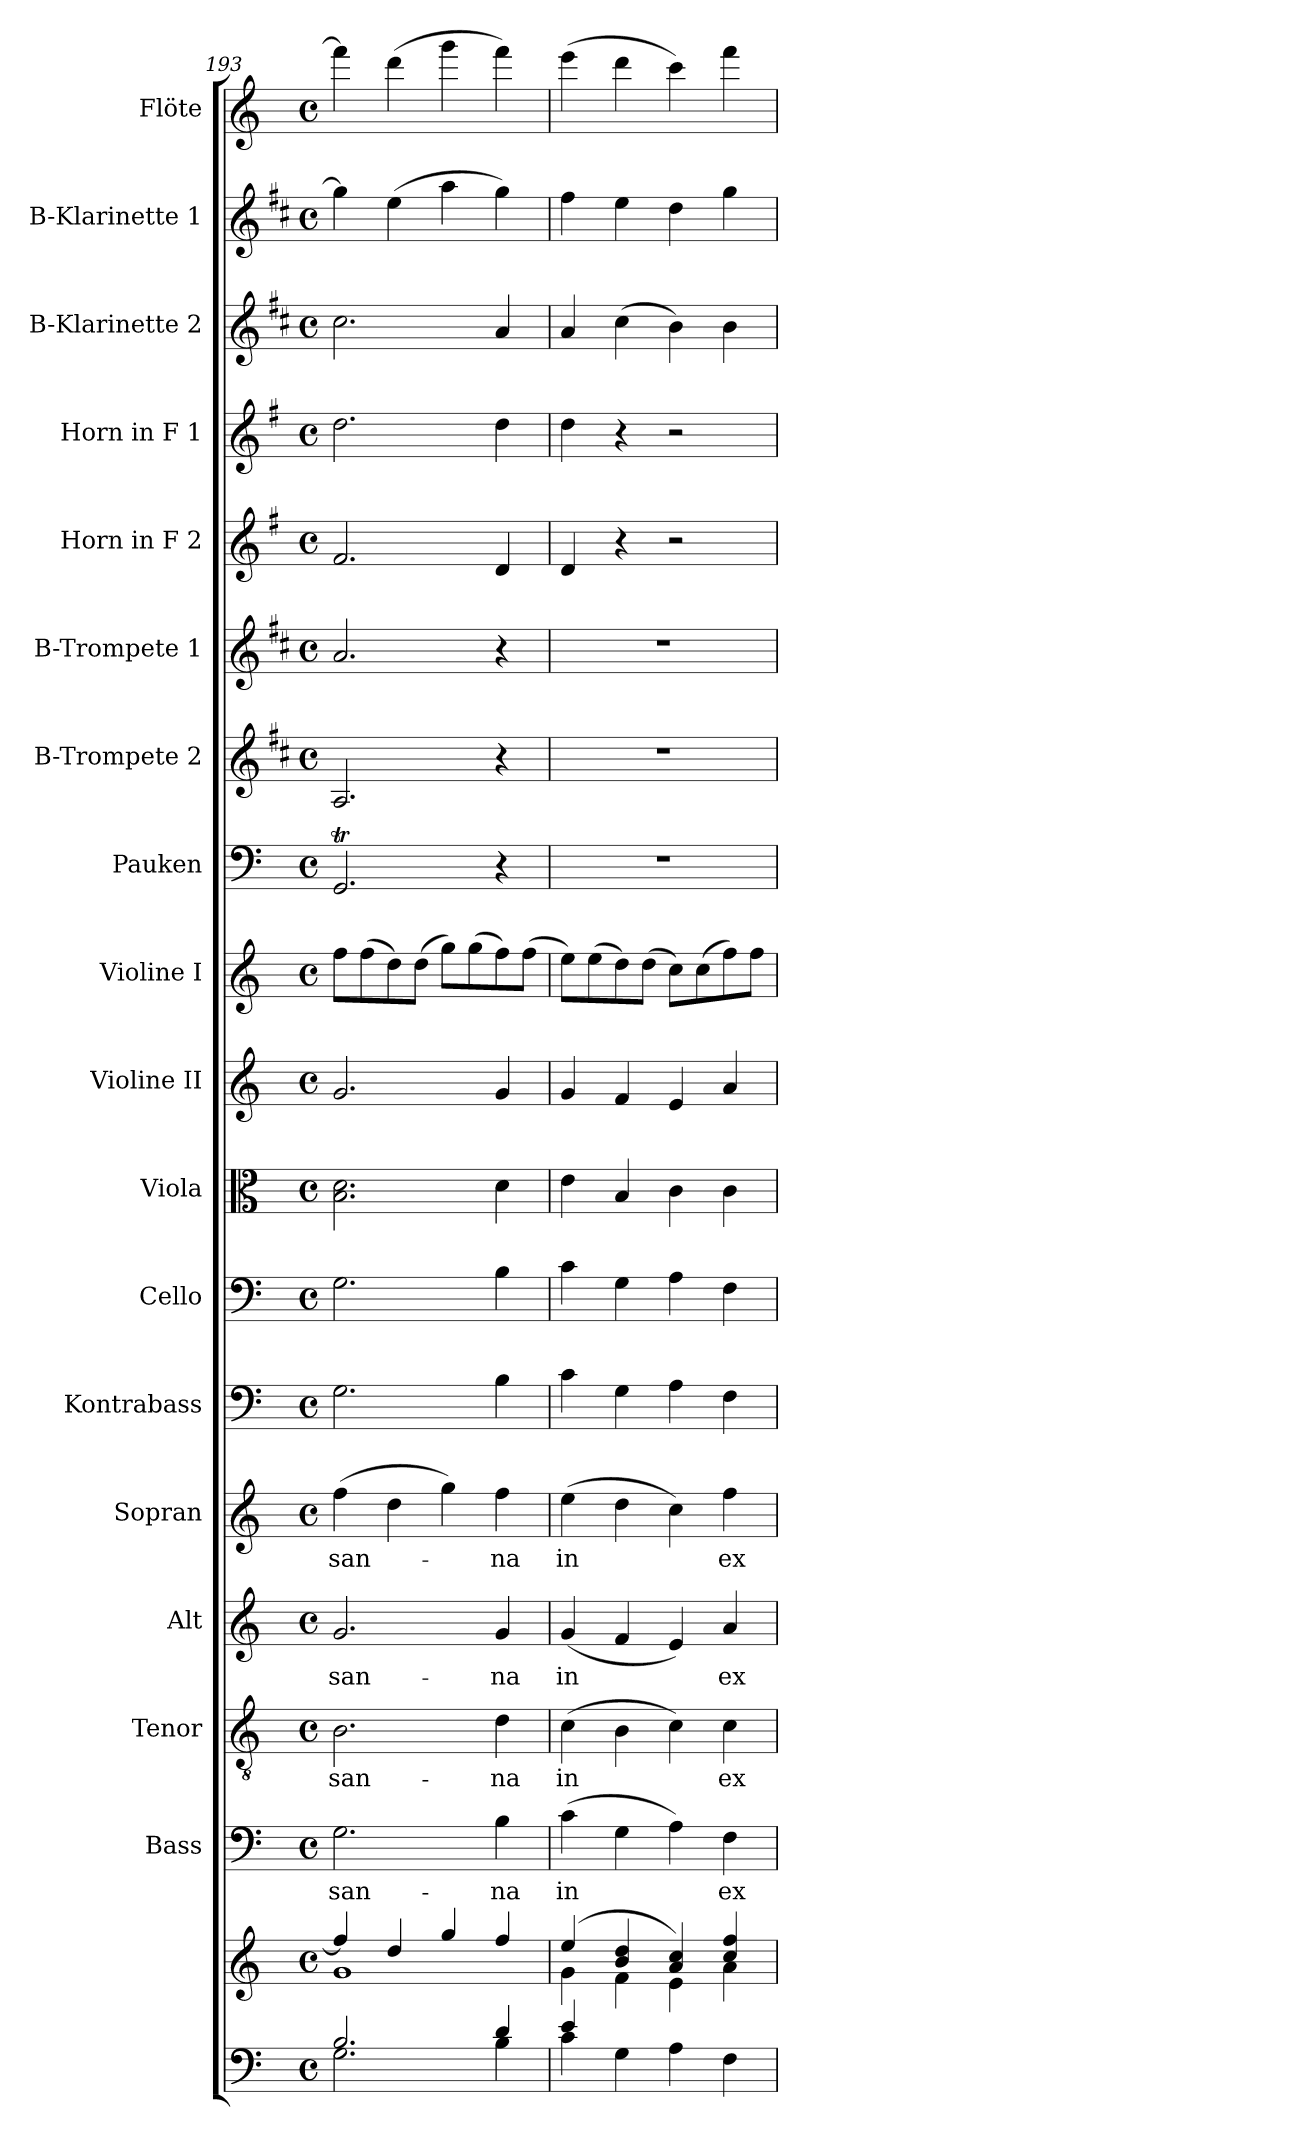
**kern	**kern	**kern	**text	**kern	**text	**kern	**text	**kern	**text	**kern	**kern	**kern	**kern	**kern	**kern	**kern	**kern	**kern	**kern	**kern	**kern	**kern
*part18	*part18	*part17	*part17	*part16	*part16	*part15	*part15	*part14	*part14	*part13	*part12	*part11	*part10	*part9	*part8	*part7	*part6	*part5	*part4	*part3	*part2	*part1
*staff19	*staff18	*staff17	*staff17	*staff16	*staff16	*staff15	*staff15	*staff14	*staff14	*staff13	*staff12	*staff11	*staff10	*staff9	*staff8	*staff7	*staff6	*staff5	*staff4	*staff3	*staff2	*staff1
*	*	*I"Bass	*	*I"Tenor	*	*I"Alt	*	*I"Sopran	*	*I"Kontrabass	*I"Cello	*I"Viola	*I"Violine II	*I"Violine I	*I"Pauken	*I"B-Trompete 2	*I"B-Trompete 1	*I"Horn in F 2	*I"Horn in F 1	*I"B-Klarinette 2	*I"B-Klarinette 1	*I"Flöte
*	*	*I'B.	*	*I'T.	*	*I'A.	*	*I'S.	*	*I'Kb.	*	*I'Vla.	*I'Vl. II	*I'Vl. I	*I'Pk.	*I'Trp. 2	*I'Trp. 1	*	*	*I'Kl. 2	*I'Kl. 1	*I'Fl.
*clefF4	*clefG2	*clefF4	*	*clefGv2	*	*clefG2	*	*clefG2	*	*clefF4	*clefF4	*clefC3	*clefG2	*clefG2	*clefF4	*clefG2	*clefG2	*clefG2	*clefG2	*clefG2	*clefG2	*clefG2
*	*	*	*	*	*	*	*	*	*	*ITrd7c12	*	*	*	*	*	*ITrd1c2	*ITrd1c2	*ITrd4c7	*ITrd4c7	*ITrd1c2	*ITrd1c2	*
*k[]	*k[]	*k[]	*	*k[]	*	*k[]	*	*k[]	*	*k[]	*k[]	*k[]	*k[]	*k[]	*k[]	*k[]	*k[]	*k[]	*k[]	*k[]	*k[]	*k[]
*C:	*C:	*C:	*	*C:	*	*C:	*	*C:	*	*C:	*C:	*C:	*C:	*C:	*C:	*C:	*C:	*C:	*C:	*C:	*C:	*C:
*M4/4	*M4/4	*M4/4	*	*M4/4	*	*M4/4	*	*M4/4	*	*M4/4	*M4/4	*M4/4	*M4/4	*M4/4	*M4/4	*M4/4	*M4/4	*M4/4	*M4/4	*M4/4	*M4/4	*M4/4
*met(c)	*met(c)	*met(c)	*	*met(c)	*	*met(c)	*	*met(c)	*	*met(c)	*met(c)	*met(c)	*met(c)	*met(c)	*met(c)	*met(c)	*met(c)	*met(c)	*met(c)	*met(c)	*met(c)	*met(c)
=193	=193	=193	=193	=193	=193	=193	=193	=193	=193	=193	=193	=193	=193	=193	=193	=193	=193	=193	=193	=193	=193	=193
*^	*^	*	*	*	*	*	*	*	*	*	*	*	*	*	*	*	*	*	*	*	*	*
!	!	!	!	!	!LO:LY:b	!	!LO:LY:b	!	!LO:LY:b	!	!LO:LY:b	!	!	!	!	!	!	!	!	!	!	!	!	!
2.B/	2.G\	4ff/]	1g	2.G\	-san-	2.B\	-san-	2.g/	-san-	(>4ff\	-san-	2.GG\	2.G\	2.B\ 2.d\	2.g/	8ff\L	2.GGT/	2.G/	2.g/	2.B/	2.g\	2.b\	4ff\]	4fff\]
.	.	.	.	.	.	.	.	.	.	.	.	.	.	.	.	(>8ff\	.	.	.	.	.	.	.	.
.	.	4dd/	.	.	.	.	.	.	.	4dd\	.	.	.	.	.	8dd\)	.	.	.	.	.	.	(>4dd\	(>4ddd\
.	.	.	.	.	.	.	.	.	.	.	.	.	.	.	.	(>8dd\J	.	.	.	.	.	.	.	.
.	.	4gg/	.	.	.	.	.	.	.	4gg\)	.	.	.	.	.	8gg\L)	.	.	.	.	.	.	4gg\	4ggg\
.	.	.	.	.	.	.	.	.	.	.	.	.	.	.	.	(>8gg\	.	.	.	.	.	.	.	.
!	!	!	!	!	!LO:LY:b	!	!LO:LY:b	!	!LO:LY:b	!	!LO:LY:b	!	!	!	!	!	!	!	!	!	!	!	!	!
4d/	4B\	4ff/	.	4B\	-na	4d\	-na	4g/	-na	4ff\	-na	4BB\	4B\	4d\	4g/	8ff\)	4r	4r	4r	4G/	4g\	4g/	4ff\)	4fff\)
.	.	.	.	.	.	.	.	.	.	.	.	.	.	.	.	(>8ff\J	.	.	.	.	.	.	.	.
!!LO:PB:g=z
=194	=194	=194	=194	=194	=194	=194	=194	=194	=194	=194	=194	=194	=194	=194	=194	=194	=194	=194	=194	=194	=194	=194	=194	=194
!	!	!	!	!	!LO:LY:b	!	!LO:LY:b	!	!LO:LY:b	!	!LO:LY:b	!	!	!	!	!	!	!	!	!	!	!	!	!
4e/	4c\	(4ee/	4g\	(>4c\	in	(>4c\	in	(<4g/	in	(>4ee\	in	4C\	4c\	4e\	4g/	8ee\L)	1r	1r	1r	4G/	4g\	4g/	4ee\	(>4eee\
.	.	.	.	.	.	.	.	.	.	.	.	.	.	.	.	(>8ee\	.	.	.	.	.	.	.	.
2.ryy	4G\	4b/ 4dd/	4f\	4G\	.	4B\	.	4f/	.	4dd\	.	4GG\	4G\	4B/	4f/	8dd\)	.	.	.	4r	4r	(>4b\	4dd\	4ddd\
.	.	.	.	.	.	.	.	.	.	.	.	.	.	.	.	(>8dd\J	.	.	.	.	.	.	.	.
.	4A\	4a/ 4cc/)	4e\	4A\)	.	4c\)	.	4e/)	.	4cc\)	.	4AA\	4A\	4c\	4e/	8cc\L)	.	.	.	2r	2r	4a\)	4cc\	4ccc\)
.	.	.	.	.	.	.	.	.	.	.	.	.	.	.	.	(>8cc\	.	.	.	.	.	.	.	.
!	!	!	!	!	!LO:LY:b	!	!LO:LY:b	!	!LO:LY:b	!	!LO:LY:b	!	!	!	!	!	!	!	!	!	!	!	!	!
.	4F\	4cc/ 4ff/	4a\	4F\	ex-	4c\	ex-	4a/	ex-	4ff\	ex-	4FF\	4F\	4c\	4a/	8ff\)	.	.	.	.	.	4a\	4ff\	4fff\
.	.	.	.	.	.	.	.	.	.	.	.	.	.	.	.	8ff\J	.	.	.	.	.	.	.	.
*v	*v	*	*	*	*	*	*	*	*	*	*	*	*	*	*	*	*	*	*	*	*	*	*	*
*	*v	*v	*	*	*	*	*	*	*	*	*	*	*	*	*	*	*	*	*	*	*	*	*
=	=	=	=	=	=	=	=	=	=	=	=	=	=	=	=	=	=	=	=	=	=	=
*-	*-	*-	*-	*-	*-	*-	*-	*-	*-	*-	*-	*-	*-	*-	*-	*-	*-	*-	*-	*-	*-	*-
